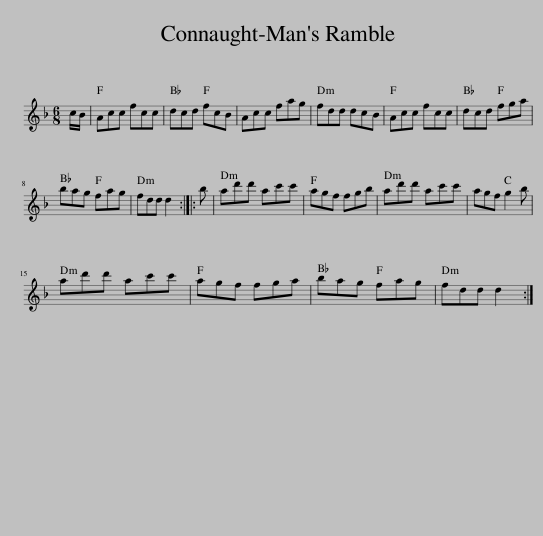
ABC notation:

X:1
L:1/8
M:6/8
I:linebreak $
K:F
V:1 treble
V:1
 c/B/ | Acc fcc | dcd fcB | Acc fag | fdd dcB | %5
 Acc fcc | dcd fga |$ bag fag | fdd d2 :: b | %10
 ad'd' ac'c' | agf fgb | ad'd' ac'c' | agf g2 b |$ ad'd' ac'c' | %15
 agf fga | bag fag | fdd d2 :| %18
